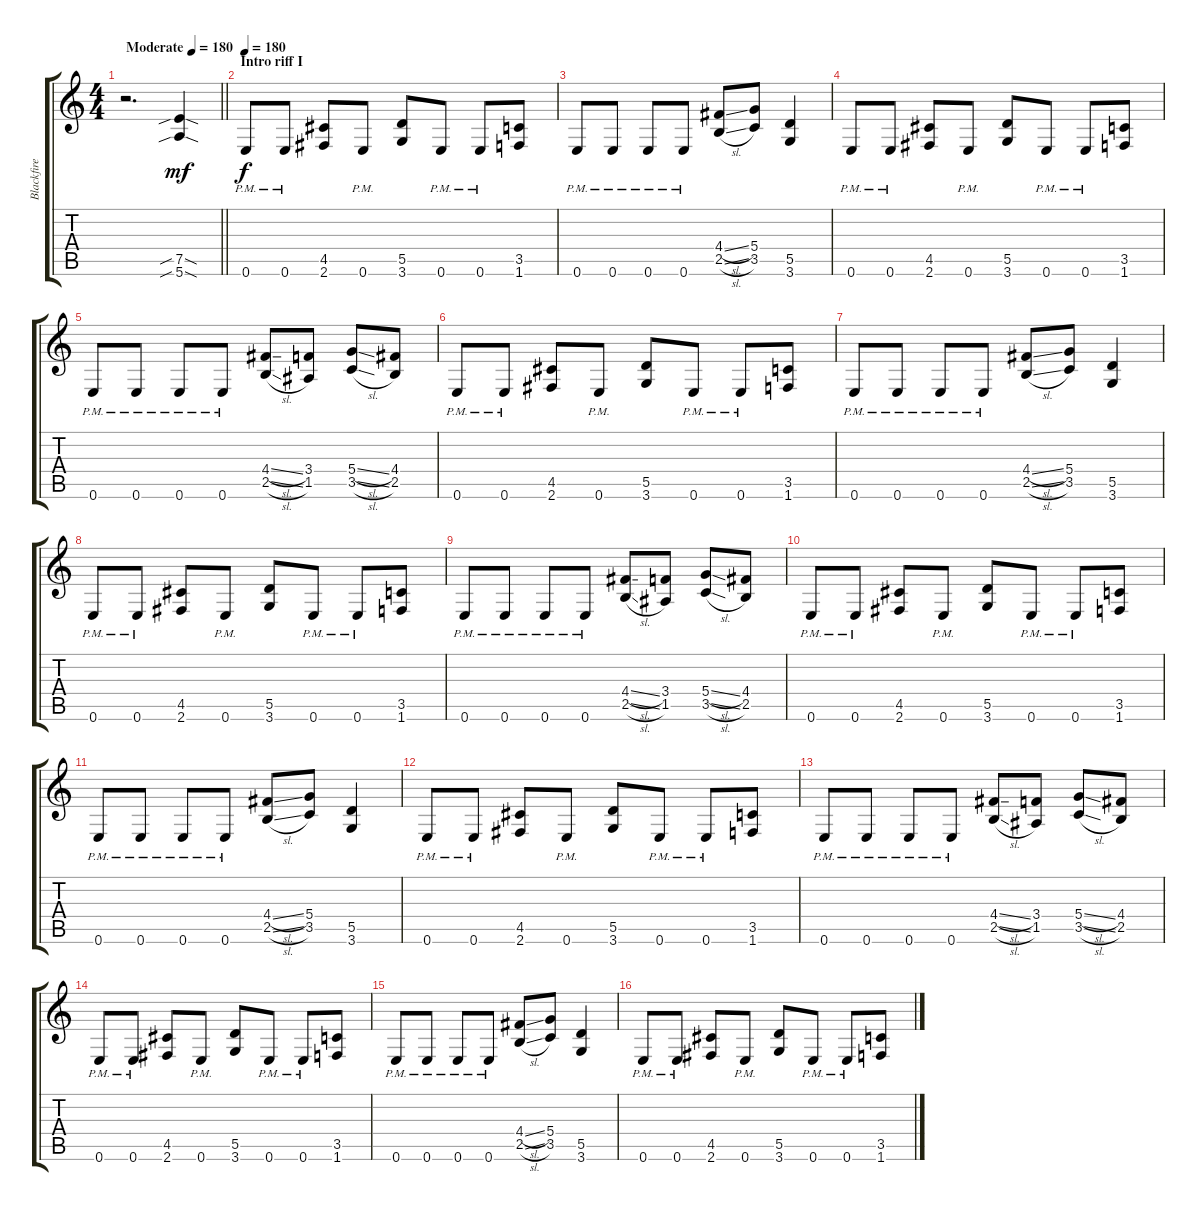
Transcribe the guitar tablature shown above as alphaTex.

\track ("Blackfire (I)" "Blackfire ") {instrument distortionguitar}
\staff {score tabs}
\tuning (E4 B3 G3 D3 A2 E2) {hide}
\ts (4 4)
\tempo (180 "Moderate")
\clef g2
\barLineRight lightlight
\ks c
r.2{d dy mf instrument distortionguitar} (7.5{sib sod} 5.6{sib sod}).4 |
\section ("" "Intro riff I")
\tempo 180
0.6{pm}.8{dy f} 0.6{pm}.8 (4.5 2.6).8 0.6{pm}.8 (5.5 3.6).8 0.6{pm}.8 0.6{pm}.8 (3.5 1.6).8 |
0.6{pm}.8 0.6{pm}.8 0.6{pm}.8 0.6{pm}.8 (4.4{sl} 2.5{sl}).8 (5.4 3.5).8 (5.5 3.6).4 |
0.6{pm}.8 0.6{pm}.8 (4.5 2.6).8 0.6{pm}.8 (5.5 3.6).8 0.6{pm}.8 0.6{pm}.8 (3.5 1.6).8 |
0.6{pm}.8 0.6{pm}.8 0.6{pm}.8 0.6{pm}.8 (4.4{sl} 2.5{sl}).8 (3.4 1.5).8 (5.4{sl} 3.5{sl}).8 (4.4 2.5).8 |
0.6{pm}.8 0.6{pm}.8 (4.5 2.6).8 0.6{pm}.8 (5.5 3.6).8 0.6{pm}.8 0.6{pm}.8 (3.5 1.6).8 |
0.6{pm}.8 0.6{pm}.8 0.6{pm}.8 0.6{pm}.8 (4.4{sl} 2.5{sl}).8 (5.4 3.5).8 (5.5 3.6).4 |
0.6{pm}.8 0.6{pm}.8 (4.5 2.6).8 0.6{pm}.8 (5.5 3.6).8 0.6{pm}.8 0.6{pm}.8 (3.5 1.6).8 |
0.6{pm}.8 0.6{pm}.8 0.6{pm}.8 0.6{pm}.8 (4.4{sl} 2.5{sl}).8 (3.4 1.5).8 (5.4{sl} 3.5{sl}).8 (4.4 2.5).8 |
0.6{pm}.8 0.6{pm}.8 (4.5 2.6).8 0.6{pm}.8 (5.5 3.6).8 0.6{pm}.8 0.6{pm}.8 (3.5 1.6).8 |
0.6{pm}.8 0.6{pm}.8 0.6{pm}.8 0.6{pm}.8 (4.4{sl} 2.5{sl}).8 (5.4 3.5).8 (5.5 3.6).4 |
0.6{pm}.8 0.6{pm}.8 (4.5 2.6).8 0.6{pm}.8 (5.5 3.6).8 0.6{pm}.8 0.6{pm}.8 (3.5 1.6).8 |
0.6{pm}.8 0.6{pm}.8 0.6{pm}.8 0.6{pm}.8 (4.4{sl} 2.5{sl}).8 (3.4 1.5).8 (5.4{sl} 3.5{sl}).8 (4.4 2.5).8 |
0.6{pm}.8 0.6{pm}.8 (4.5 2.6).8 0.6{pm}.8 (5.5 3.6).8 0.6{pm}.8 0.6{pm}.8 (3.5 1.6).8 |
0.6{pm}.8 0.6{pm}.8 0.6{pm}.8 0.6{pm}.8 (4.4{sl} 2.5{sl}).8 (5.4 3.5).8 (5.5 3.6).4 |
0.6{pm}.8 0.6{pm}.8 (4.5 2.6).8 0.6{pm}.8 (5.5 3.6).8 0.6{pm}.8 0.6{pm}.8 (3.5 1.6).8
